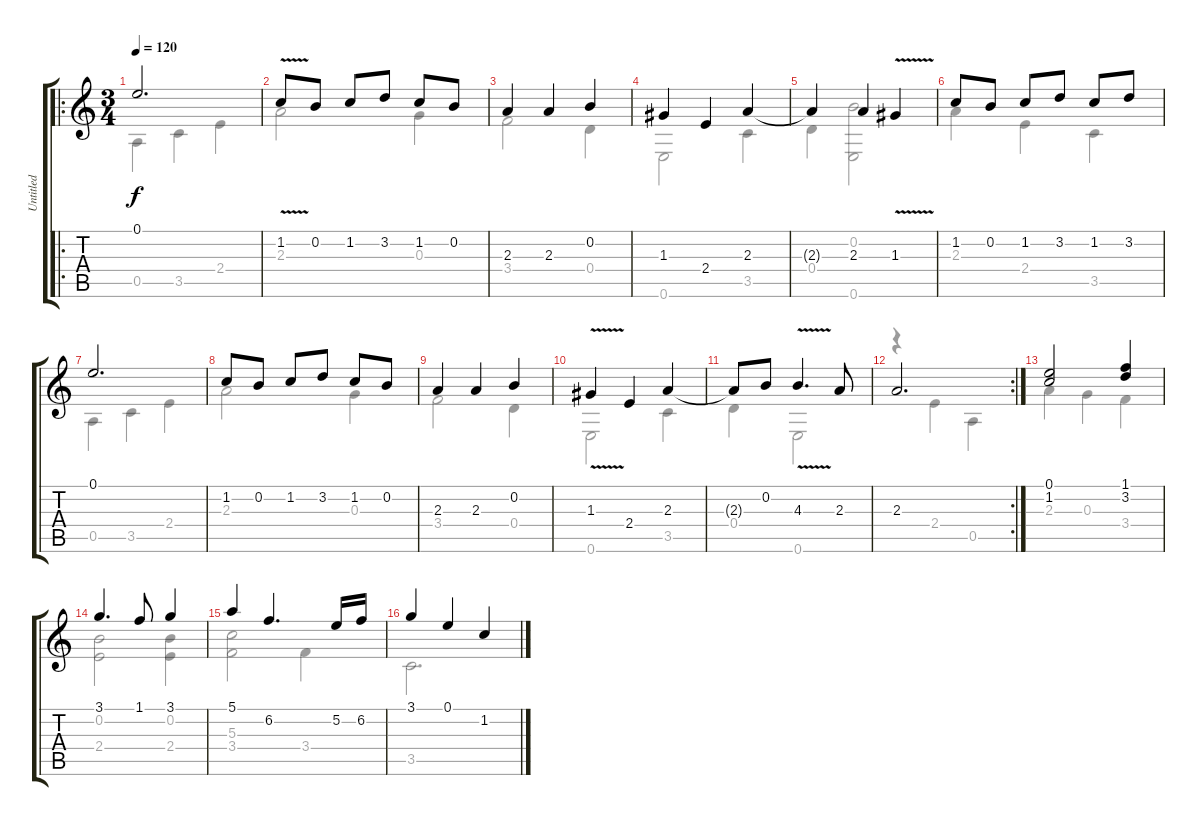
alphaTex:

\track ("Untitled" "Untitled") {instrument acousticguitarsteel}
\staff {score tabs}
\tuning (E4 B3 G3 D3 A2 E2) {hide}
\voice
\ro
\ts (3 4)
\tempo 120
\clef g2
\ks c
0.1.2{d dy f instrument acousticguitarsteel} |
1.2{v}.8 0.2.8 1.2.8 3.2.8 1.2.8 0.2.8 |
2.3.4 2.3.4 0.2.4 |
1.3.4 2.4.4 2.3.4 |
2.3{t}.4 2.3.4 1.3{v}.4 |
1.2.8 0.2.8 1.2.8 3.2.8 1.2.8 3.2.8 |
0.1.2{d} |
1.2.8 0.2.8 1.2.8 3.2.8 1.2.8 0.2.8 |
2.3.4 2.3.4 0.2.4 |
1.3{v}.4 2.4.4 2.3.4 |
2.3{t}.8 0.2.8 4.3{v}.4{d} 2.3.8 |
\rc 2
2.3.2{d} |
(0.1 1.2).2 (1.1 3.2).4 |
3.1.4{d} 1.1.8 3.1.4 |
5.1.4 6.2.4{d} 5.2.16 6.2.16 |
3.1.4 0.1.4 1.2.4
\voice
\clef g2
\ottava regular
\simile none
\ks c
0.5.4{dy f} 3.5.4 2.4.4 |
2.3.2 0.3.4 |
3.4.2 0.4.4 |
0.6.2 3.5.4 |
0.4.4 (0.2 0.6).2 |
2.3.4 2.4.4 3.5.4 |
0.5.4 3.5.4 2.4.4 |
2.3.2 0.3.4 |
3.4.2 0.4.4 |
0.6.2 3.5.4 |
0.4.4 0.6.2 |
r.4 2.4.4 0.5.4 |
2.3.4 0.3.4 3.4.4 |
(0.2 2.4).2 (0.2 2.4).4 |
(5.3 3.4).2 3.4.4 |
3.5.2{d}
